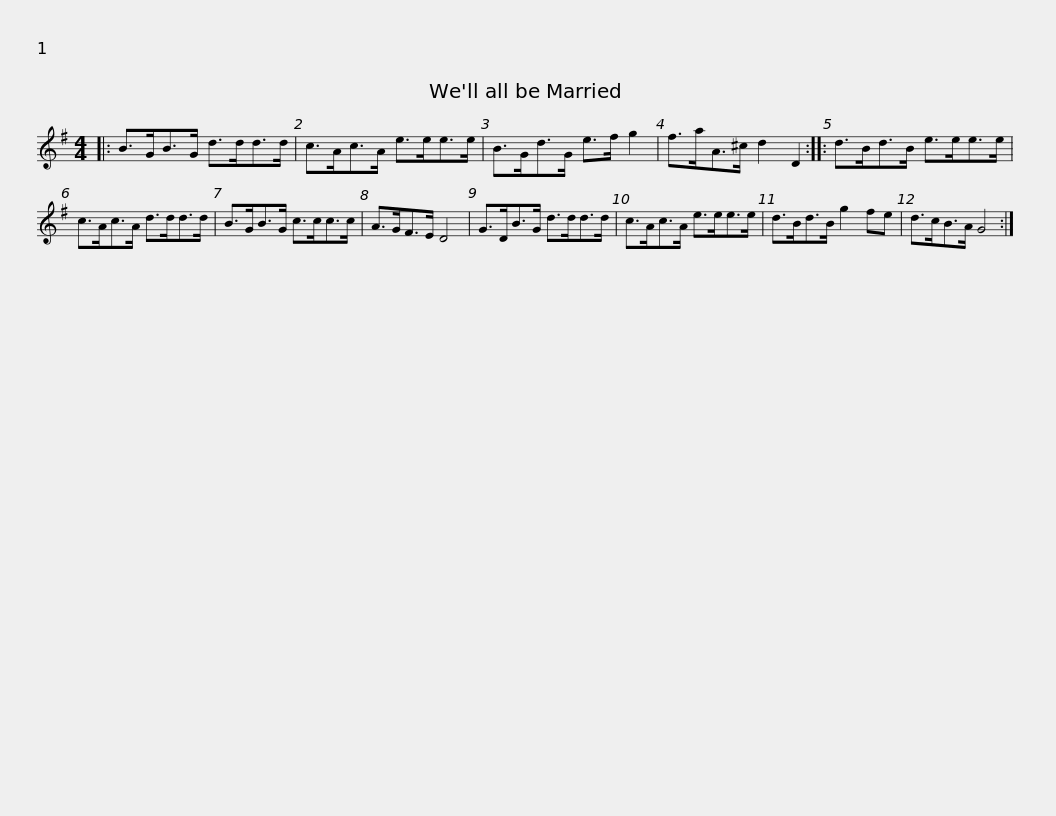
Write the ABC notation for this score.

X:1
L:1/8
M:4/4
I:linebreak $
K:G
V:1 treble
V:1
|: B>GB>G d>dd>d | c>Ac>A e>ee>e | B>Gd>G e>f g2 | f>aA>^c d2 D2 ::$ d>Bd>B e>ee>e | %5
 c>Ac>A d>dd>d | B>GB>G c>cc>c | A>GF>E D4 | G>DB>G d>dd>d |$ c>Ac>A e>ee>e | %10
 d>Bd>B g2 fe | d>cB>A G4 :| %12
